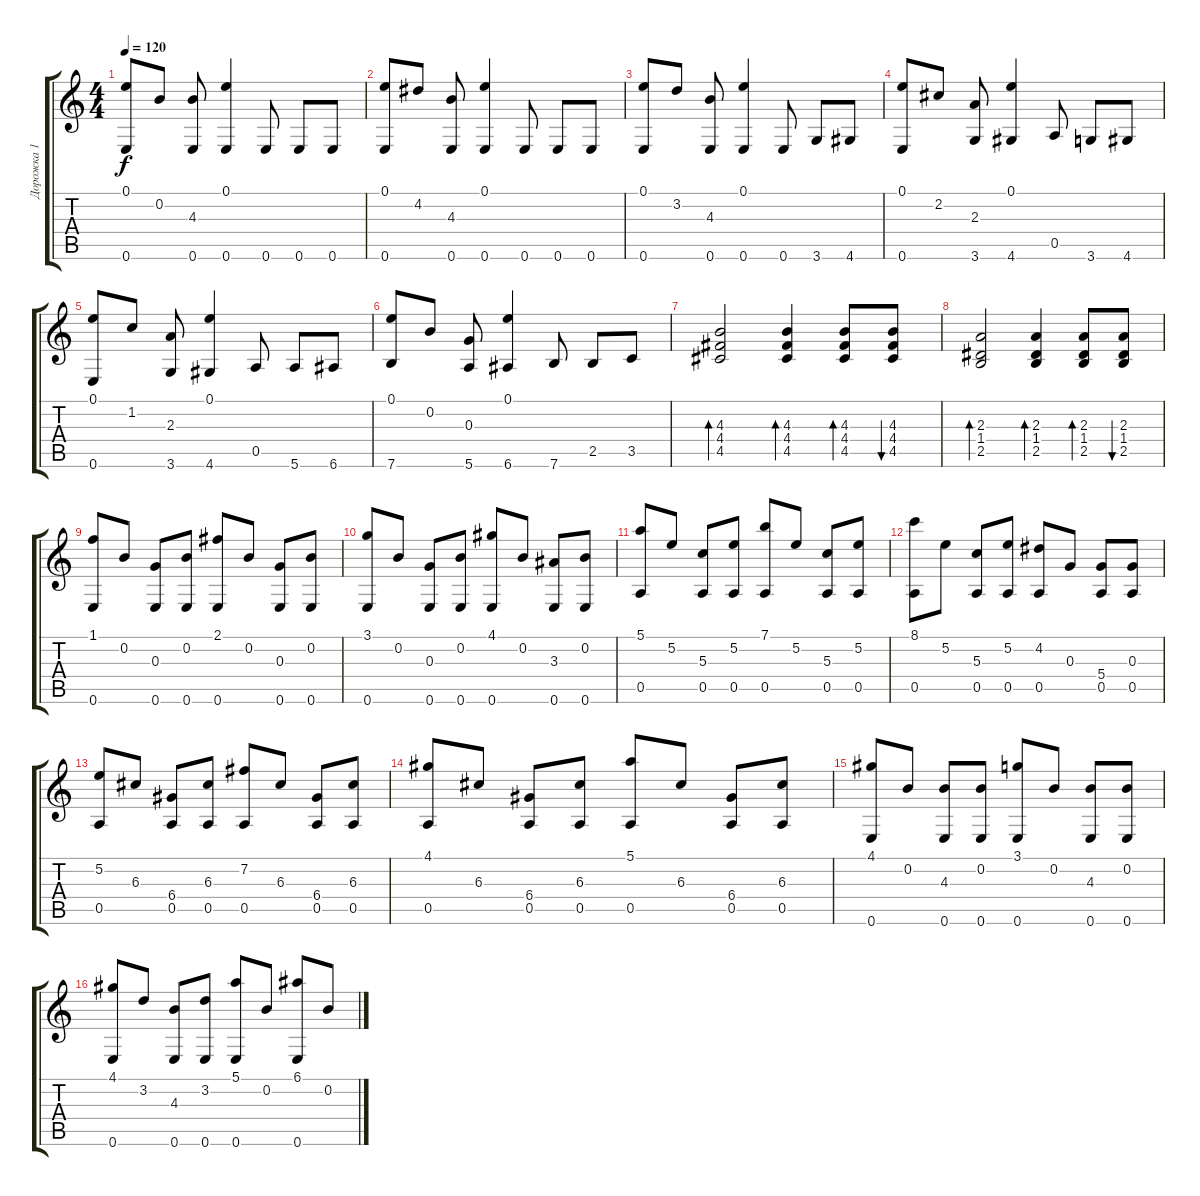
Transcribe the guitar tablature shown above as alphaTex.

\track ("Дорожка 1" "Дорожка 1") {instrument acousticguitarsteel}
\staff {score tabs}
\tuning (E4 B3 G3 D3 A2 E2) {hide}
\ts (4 4)
\tempo 120
\clef g2
\ks c
(0.1 0.6).8{dy f} 0.2.8 (4.3 0.6).8 (0.1 0.6).4 0.6.8 0.6.8 0.6.8 |
(0.1 0.6).8 4.2.8 (4.3 0.6).8 (0.1 0.6).4 0.6.8 0.6.8 0.6.8 |
(0.1 0.6).8 3.2.8 (4.3 0.6).8 (0.1 0.6).4 0.6.8 3.6.8 4.6.8 |
(0.1 0.6).8 2.2.8 (2.3 3.6).8 (0.1 4.6).4 0.5.8 3.6.8 4.6.8 |
(0.1 0.6).8 1.2.8 (2.3 3.6).8 (0.1 4.6).4 0.5.8 5.6.8 6.6.8 |
(0.1 7.6).8 0.2.8 (0.3 5.6).8 (0.1 6.6).4 7.6.8 2.5.8 3.5.8 |
(4.3 4.4 4.5).2{bd 60} (4.3 4.4 4.5).4{bd 60} (4.3 4.4 4.5).8{bd 60} (4.3 4.4 4.5).8{bu 60} |
(2.3 1.4 2.5).2{bd 60} (2.3 1.4 2.5).4{bd 60} (2.3 1.4 2.5).8{bd 60} (2.3 1.4 2.5).8{bu 60} |
(1.1 0.6).8 0.2.8 (0.3 0.6).8 (0.2 0.6).8 (2.1 0.6).8 0.2.8 (0.3 0.6).8 (0.2 0.6).8 |
(3.1 0.6).8 0.2.8 (0.3 0.6).8 (0.2 0.6).8 (4.1 0.6).8 0.2.8 (3.3 0.6).8 (0.2 0.6).8 |
(5.1 0.5).8 5.2.8 (5.3 0.5).8 (5.2 0.5).8 (7.1 0.5).8 5.2.8 (5.3 0.5).8 (5.2 0.5).8 |
(8.1 0.5).8 5.2.8 (5.3 0.5).8 (5.2 0.5).8 (4.2 0.5).8 0.3.8 (5.4 0.5).8 (0.3 0.5).8 |
(5.2 0.5).8 6.3.8 (6.4 0.5).8 (6.3 0.5).8 (7.2 0.5).8 6.3.8 (6.4 0.5).8 (6.3 0.5).8 |
(4.1 0.5).8 6.3.8 (6.4 0.5).8 (6.3 0.5).8 (5.1 0.5).8 6.3.8 (6.4 0.5).8 (6.3 0.5).8 |
(4.1 0.6).8 0.2.8 (4.3 0.6).8 (0.2 0.6).8 (3.1 0.6).8 0.2.8 (4.3 0.6).8 (0.2 0.6).8 |
(4.1 0.6).8 3.2.8 (4.3 0.6).8 (3.2 0.6).8 (5.1 0.6).8 0.2.8 (6.1 0.6).8 0.2.8
